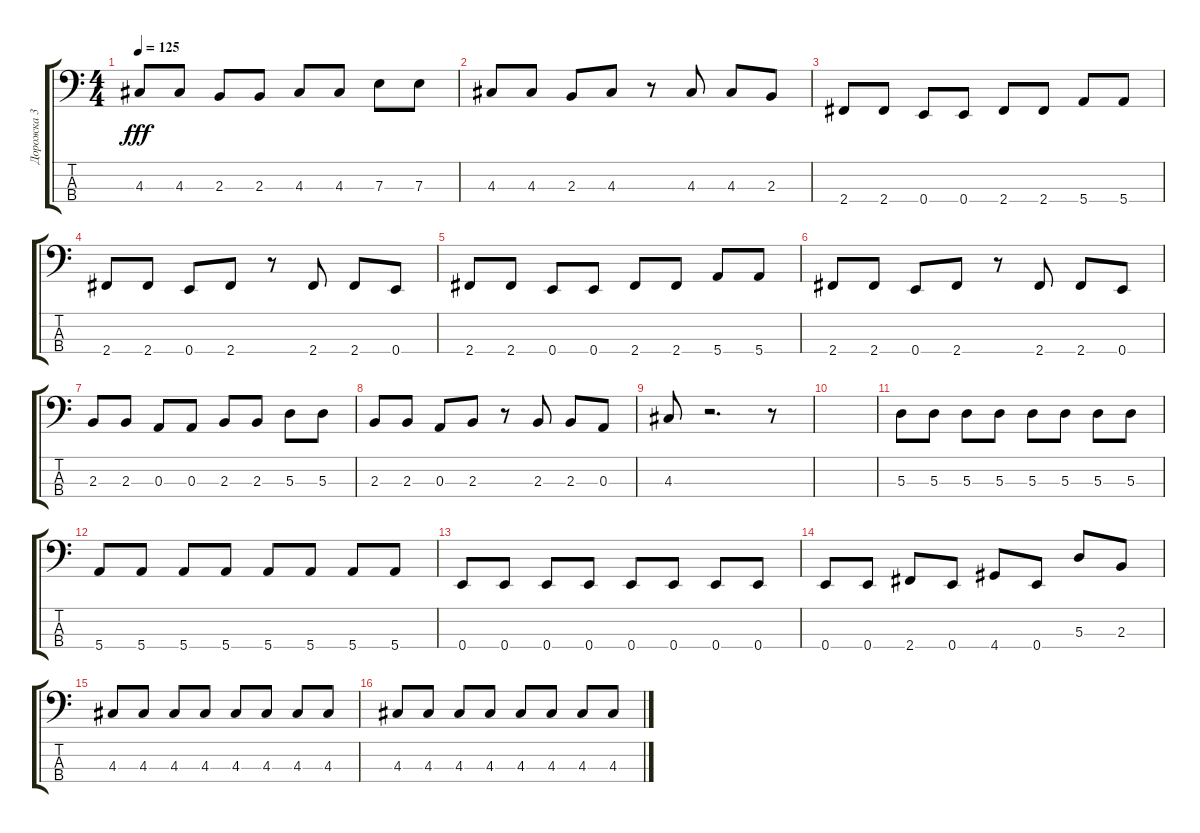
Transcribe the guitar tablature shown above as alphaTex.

\track ("Дорожка 3" "Дорожка 3") {instrument electricbassfinger}
\staff {score tabs}
\tuning (G2 D2 A1 E1) {hide}
\ts (4 4)
\tempo 125
\clef f4
\ks c
4.3.8{dy fff} 4.3.8 2.3.8 2.3.8 4.3.8 4.3.8 7.3.8 7.3.8 |
4.3.8 4.3.8 2.3.8 4.3.8 r.8 4.3.8 4.3.8 2.3.8 |
2.4.8 2.4.8 0.4.8 0.4.8 2.4.8 2.4.8 5.4.8 5.4.8 |
2.4.8 2.4.8 0.4.8 2.4.8 r.8 2.4.8 2.4.8 0.4.8 |
2.4.8 2.4.8 0.4.8 0.4.8 2.4.8 2.4.8 5.4.8 5.4.8 |
2.4.8 2.4.8 0.4.8 2.4.8 r.8 2.4.8 2.4.8 0.4.8 |
2.3.8 2.3.8 0.3.8 0.3.8 2.3.8 2.3.8 5.3.8 5.3.8 |
2.3.8 2.3.8 0.3.8 2.3.8 r.8 2.3.8 2.3.8 0.3.8 |
4.3.8 r.2{d} r.8 |
|
5.3.8 5.3.8 5.3.8 5.3.8 5.3.8 5.3.8 5.3.8 5.3.8 |
5.4.8 5.4.8 5.4.8 5.4.8 5.4.8 5.4.8 5.4.8 5.4.8 |
0.4.8 0.4.8 0.4.8 0.4.8 0.4.8 0.4.8 0.4.8 0.4.8 |
0.4.8 0.4.8 2.4.8 0.4.8 4.4.8 0.4.8 5.3.8 2.3.8 |
4.3.8 4.3.8 4.3.8 4.3.8 4.3.8 4.3.8 4.3.8 4.3.8 |
4.3.8 4.3.8 4.3.8 4.3.8 4.3.8 4.3.8 4.3.8 4.3.8
